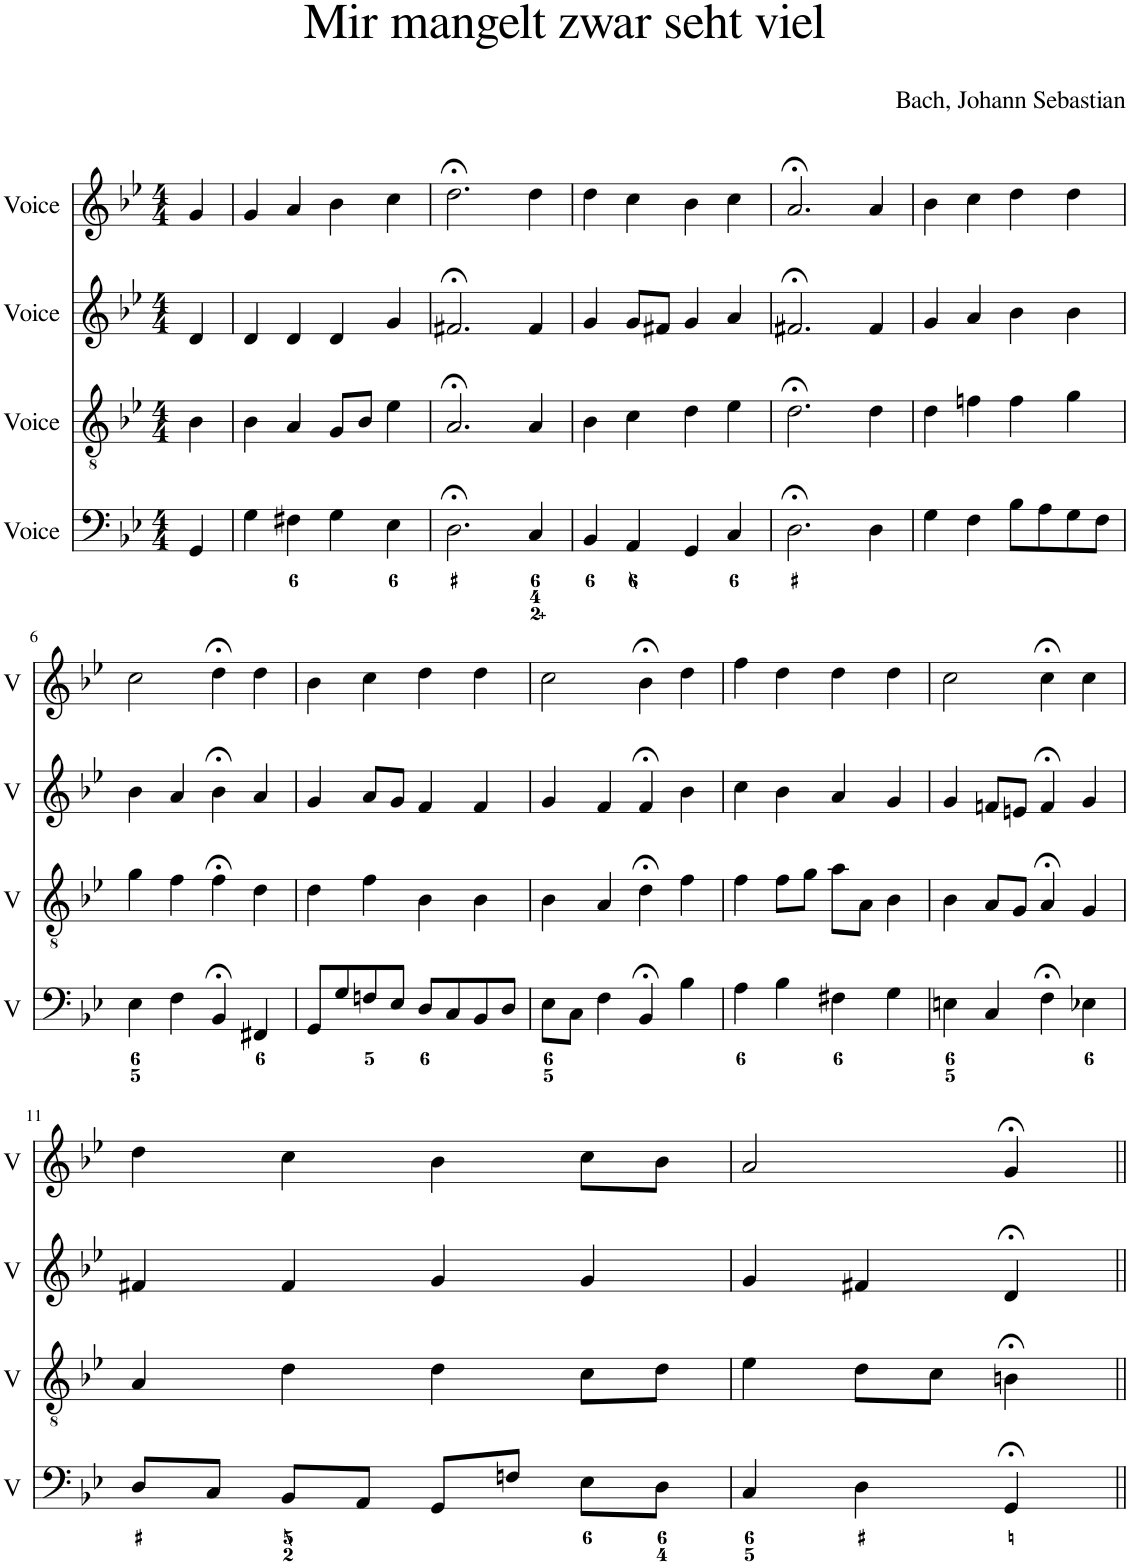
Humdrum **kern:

**kern	**kern	**kern	**kern
*part4	*part3	*part2	*part1
*staff4	*staff3	*staff2	*staff1
*I"Voice	*I"Voice	*I"Voice	*I"Voice
*I'V	*I'V	*I'V	*I'V
*clefF4	*clefGv2	*clefG2	*clefG2
*k[b-e-]	*k[b-e-]	*k[b-e-]	*k[b-e-]
*M4/4	*M4/4	*M4/4	*M4/4
=	=	=	=
4GG/	4B-\	4d/	4g/
=1	=1	=1	=1
4G\	4B-\	4d/	4g/
4F#X\	4A/	4d/	4a/
4G\	8G/L	4d/	4b-\
.	8B-/J	.	.
4E-\	4e-\	4g/	4cc\
=2	=2	=2	=2
2.D;<\	2.A;</	2.f#X;</	2.dd;<\
4C/	4A/	4f#/	4dd\
=3	=3	=3	=3
4BB-/	4B-\	4g/	4dd\
4AA/	4c\	8g/L	4cc\
.	.	8f#X/J	.
4GG/	4d\	4g/	4b-\
4C/	4e-\	4a/	4cc\
=4	=4	=4	=4
2.D;<\	2.d;<\	2.f#X;</	2.a;</
4D\	4d\	4f#/	4a/
=5	=5	=5	=5
4G\	4d\	4g/	4b-\
4F\	4fn\	4a/	4cc\
8B-\L	4f\	4b-\	4dd\
8A\	.	.	.
8G\	4g\	4b-\	4dd\
8F\J	.	.	.
!!LO:LB:g=z
=6	=6	=6	=6
4E-\	4g\	4b-\	2cc\
4F\	4f\	4a/	.
4BB-;</	4f;<\	4b-;<\	4dd;<\
4FF#X/	4d\	4a/	4dd\
=7	=7	=7	=7
8GG/L	4d\	4g/	4b-\
8G/	.	.	.
8Fn/	4f\	8a/L	4cc\
8E-/J	.	8g/J	.
8D/L	4B-\	4f/	4dd\
8C/	.	.	.
8BB-/	4B-\	4f/	4dd\
8D/J	.	.	.
=8	=8	=8	=8
8E-\L	4B-\	4g/	2cc\
8C\J	.	.	.
4F\	4A/	4f/	.
4BB-;</	4d;<\	4f;</	4b-;<\
4B-\	4f\	4b-\	4dd\
=9	=9	=9	=9
4A\	4f\	4cc\	4ff\
4B-\	8f\L	4b-\	4dd\
.	8g\J	.	.
4F#X\	8a\L	4a/	4dd\
.	8A\J	.	.
4G\	4B-\	4g/	4dd\
=10	=10	=10	=10
4En\	4B-\	4g/	2cc\
4C/	8A/L	8fn/L	.
.	8G/J	8en/J	.
4F;<\	4A;</	4f;</	4cc;<\
4E-X\	4G/	4g/	4cc\
!!LO:LB:g=z
=11	=11	=11	=11
8D/L	4A/	4f#X/	4dd\
8C/J	.	.	.
8BB-/L	4d\	4f#/	4cc\
8AA/J	.	.	.
8GG/L	4d\	4g/	4b-\
8Fn/J	.	.	.
8E-\L	8c\L	4g/	8cc\L
8D\J	8d\J	.	8b-\J
=12	=12	=12	=12
4C/	4e-\	4g/	2a/
4D\	8d\L	4f#X/	.
.	8c\J	.	.
4GG;</	4Bn;<\	4d;</	4g;</
=||	=||	=||	=||
*-	*-	*-	*-
